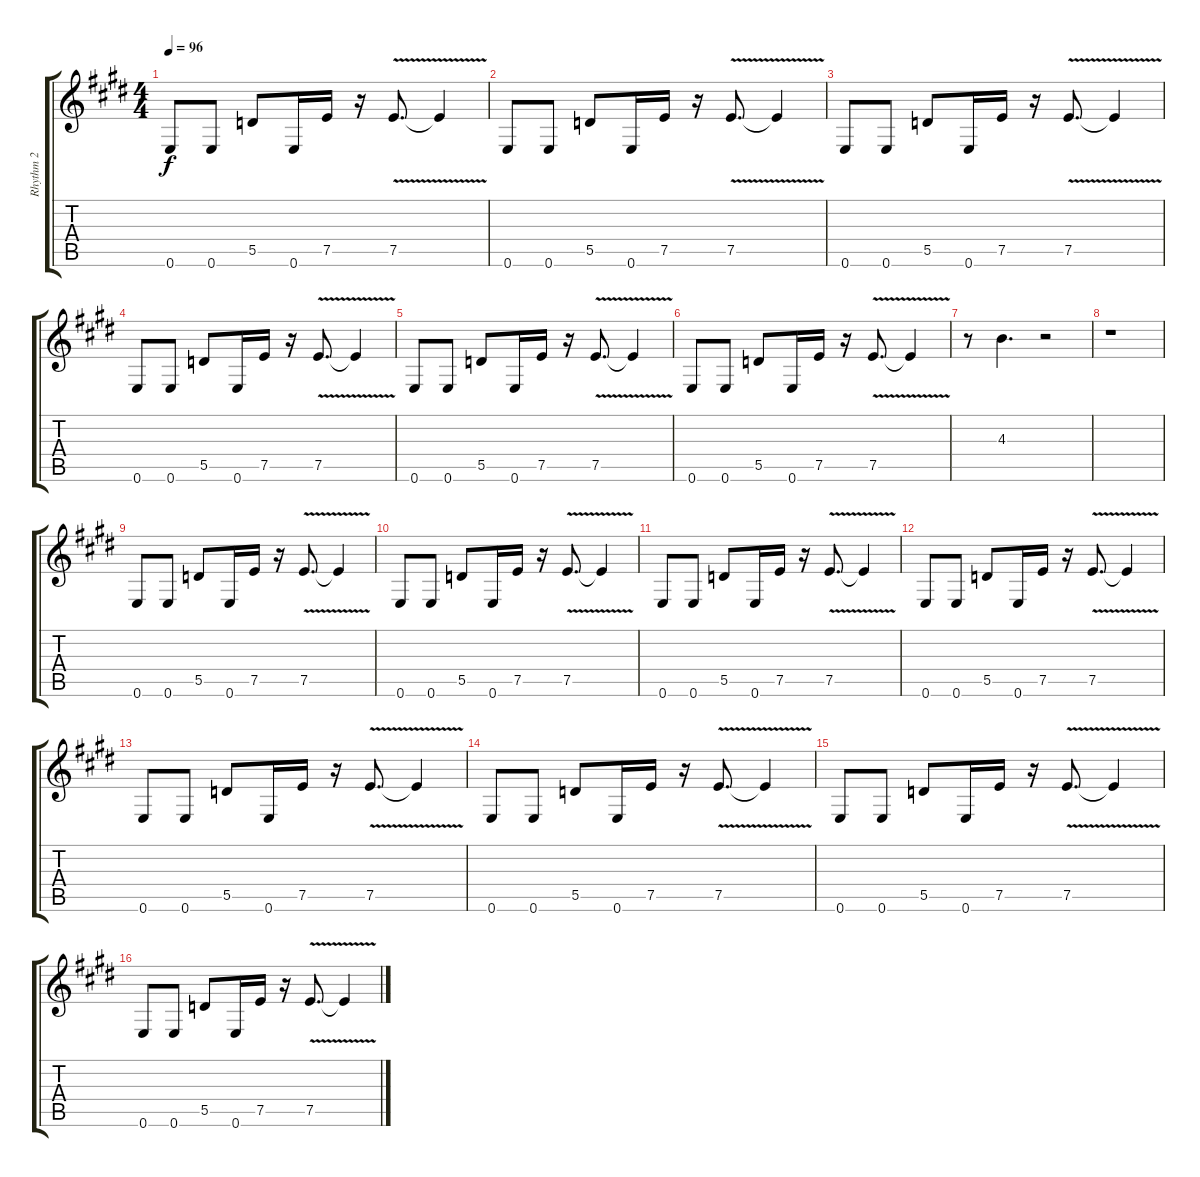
\track ("Rhythm 2" "Rhythm 2") {instrument distortionguitar}
\staff {score tabs}
\tuning (E4 B3 G3 D3 A2 E2) {hide}
\ts (4 4)
\tempo 96
\clef g2
\ks e
0.6.8{dy f} 0.6.8 5.5.8 0.6.16 7.5.16 r.16 7.5{v}.8{d} 7.5{v t}.4 |
\ks c#minor
0.6.8 0.6.8 5.5.8 0.6.16 7.5.16 r.16 7.5{v}.8{d} 7.5{v t}.4 |
\ks e
0.6.8 0.6.8 5.5.8 0.6.16 7.5.16 r.16 7.5{v}.8{d} 7.5{v t}.4 |
\ks c#minor
0.6.8 0.6.8 5.5.8 0.6.16 7.5.16 r.16 7.5{v}.8{d} 7.5{v t}.4 |
\ks e
0.6.8 0.6.8 5.5.8 0.6.16 7.5.16 r.16 7.5{v}.8{d} 7.5{v t}.4 |
\ks c#minor
0.6.8 0.6.8 5.5.8 0.6.16 7.5.16 r.16 7.5{v}.8{d} 7.5{v t}.4 |
\ks e
r.8 4.3.4{d} r.2 |
\ks c#minor
r.1 |
\ks e
0.6.8 0.6.8 5.5.8 0.6.16 7.5.16 r.16 7.5{v}.8{d} 7.5{v t}.4 |
\ks c#minor
0.6.8 0.6.8 5.5.8 0.6.16 7.5.16 r.16 7.5{v}.8{d} 7.5{v t}.4 |
\ks e
0.6.8 0.6.8 5.5.8 0.6.16 7.5.16 r.16 7.5{v}.8{d} 7.5{v t}.4 |
\ks c#minor
0.6.8 0.6.8 5.5.8 0.6.16 7.5.16 r.16 7.5{v}.8{d} 7.5{v t}.4 |
\ks e
0.6.8 0.6.8 5.5.8 0.6.16 7.5.16 r.16 7.5{v}.8{d} 7.5{v t}.4 |
\ks c#minor
0.6.8 0.6.8 5.5.8 0.6.16 7.5.16 r.16 7.5{v}.8{d} 7.5{v t}.4 |
\ks e
0.6.8 0.6.8 5.5.8 0.6.16 7.5.16 r.16 7.5{v}.8{d} 7.5{v t}.4 |
\ks c#minor
0.6.8 0.6.8 5.5.8 0.6.16 7.5.16 r.16 7.5{v}.8{d} 7.5{v t}.4
